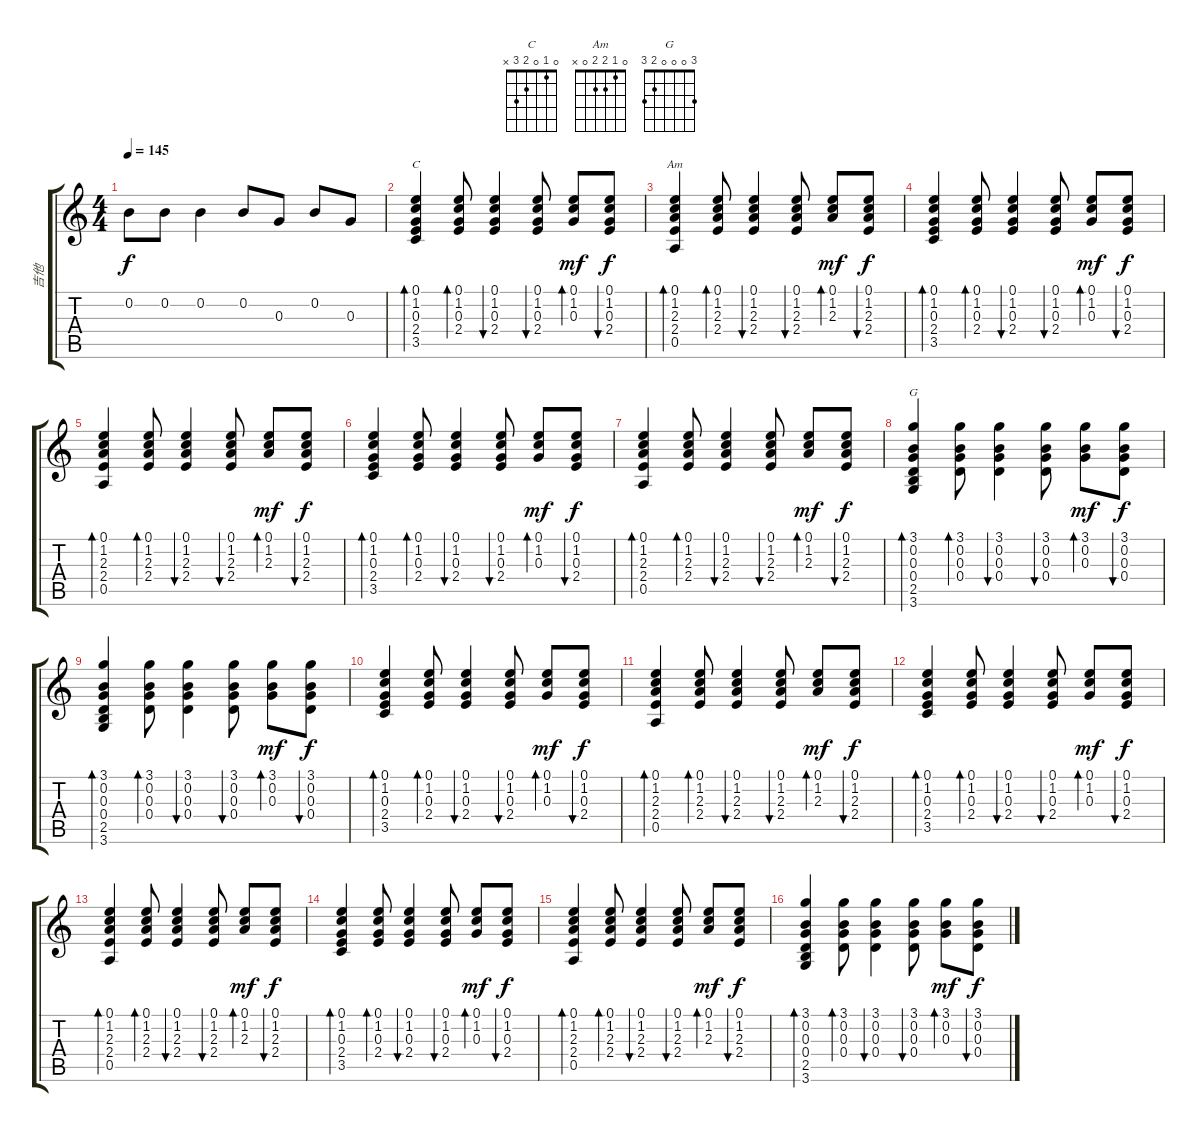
\track ("吉他" "吉他") {instrument overdrivenguitar bank 8}
\staff {score tabs}
\tuning (E4 B3 G3 D3 A2 E2) {hide}
\chord ("C" 0 1 0 2 3 x)
\chord ("Am" 0 1 2 2 0 x)
\chord ("G" 3 0 0 0 2 3)
\ts (4 4)
\tempo 145
\clef g2
\ks c
0.2.8{dy f} 0.2.8 0.2.4 0.2.8 0.3.8 0.2.8 0.3.8 |
(0.1 1.2 0.3 2.4 3.5).4{bd 60 ch "C"} (0.1 1.2 0.3 2.4).8{bd 60} (0.1 1.2 0.3 2.4).4{bu 60} (0.1 1.2 0.3 2.4).8{bu 60} (0.1 1.2 0.3).8{bd 60 dy mf} (0.1 1.2 0.3 2.4).8{bu 60 dy f} |
(0.1 1.2 2.3 2.4 0.5).4{bd 60 ch "Am"} (0.1 1.2 2.3 2.4).8{bd 60} (0.1 1.2 2.3 2.4).4{bu 60} (0.1 1.2 2.3 2.4).8{bu 60} (0.1 1.2 2.3).8{bd 60 dy mf} (0.1 1.2 2.3 2.4).8{bu 60 dy f} |
(0.1 1.2 0.3 2.4 3.5).4{bd 60} (0.1 1.2 0.3 2.4).8{bd 60} (0.1 1.2 0.3 2.4).4{bu 60} (0.1 1.2 0.3 2.4).8{bu 60} (0.1 1.2 0.3).8{bd 60 dy mf} (0.1 1.2 0.3 2.4).8{bu 60 dy f} |
(0.1 1.2 2.3 2.4 0.5).4{bd 60} (0.1 1.2 2.3 2.4).8{bd 60} (0.1 1.2 2.3 2.4).4{bu 60} (0.1 1.2 2.3 2.4).8{bu 60} (0.1 1.2 2.3).8{bd 60 dy mf} (0.1 1.2 2.3 2.4).8{bu 60 dy f} |
(0.1 1.2 0.3 2.4 3.5).4{bd 60} (0.1 1.2 0.3 2.4).8{bd 60} (0.1 1.2 0.3 2.4).4{bu 60} (0.1 1.2 0.3 2.4).8{bu 60} (0.1 1.2 0.3).8{bd 60 dy mf} (0.1 1.2 0.3 2.4).8{bu 60 dy f} |
(0.1 1.2 2.3 2.4 0.5).4{bd 60} (0.1 1.2 2.3 2.4).8{bd 60} (0.1 1.2 2.3 2.4).4{bu 60} (0.1 1.2 2.3 2.4).8{bu 60} (0.1 1.2 2.3).8{bd 60 dy mf} (0.1 1.2 2.3 2.4).8{bu 60 dy f} |
(3.1 0.2 0.3 0.4 2.5 3.6).4{bd 60 ch "G"} (3.1 0.2 0.3 0.4).8{bd 60} (3.1 0.2 0.3 0.4).4{bu 60} (3.1 0.2 0.3 0.4).8{bu 60} (3.1 0.2 0.3).8{bd 60 dy mf} (3.1 0.2 0.3 0.4).8{bu 60 dy f} |
(3.1 0.2 0.3 0.4 2.5 3.6).4{bd 60} (3.1 0.2 0.3 0.4).8{bd 60} (3.1 0.2 0.3 0.4).4{bu 60} (3.1 0.2 0.3 0.4).8{bu 60} (3.1 0.2 0.3).8{bd 60 dy mf} (3.1 0.2 0.3 0.4).8{bu 60 dy f} |
(0.1 1.2 0.3 2.4 3.5).4{bd 60} (0.1 1.2 0.3 2.4).8{bd 60} (0.1 1.2 0.3 2.4).4{bu 60} (0.1 1.2 0.3 2.4).8{bu 60} (0.1 1.2 0.3).8{bd 60 dy mf} (0.1 1.2 0.3 2.4).8{bu 60 dy f} |
(0.1 1.2 2.3 2.4 0.5).4{bd 60} (0.1 1.2 2.3 2.4).8{bd 60} (0.1 1.2 2.3 2.4).4{bu 60} (0.1 1.2 2.3 2.4).8{bu 60} (0.1 1.2 2.3).8{bd 60 dy mf} (0.1 1.2 2.3 2.4).8{bu 60 dy f} |
(0.1 1.2 0.3 2.4 3.5).4{bd 60} (0.1 1.2 0.3 2.4).8{bd 60} (0.1 1.2 0.3 2.4).4{bu 60} (0.1 1.2 0.3 2.4).8{bu 60} (0.1 1.2 0.3).8{bd 60 dy mf} (0.1 1.2 0.3 2.4).8{bu 60 dy f} |
(0.1 1.2 2.3 2.4 0.5).4{bd 60} (0.1 1.2 2.3 2.4).8{bd 60} (0.1 1.2 2.3 2.4).4{bu 60} (0.1 1.2 2.3 2.4).8{bu 60} (0.1 1.2 2.3).8{bd 60 dy mf} (0.1 1.2 2.3 2.4).8{bu 60 dy f} |
(0.1 1.2 0.3 2.4 3.5).4{bd 60} (0.1 1.2 0.3 2.4).8{bd 60} (0.1 1.2 0.3 2.4).4{bu 60} (0.1 1.2 0.3 2.4).8{bu 60} (0.1 1.2 0.3).8{bd 60 dy mf} (0.1 1.2 0.3 2.4).8{bu 60 dy f} |
(0.1 1.2 2.3 2.4 0.5).4{bd 60} (0.1 1.2 2.3 2.4).8{bd 60} (0.1 1.2 2.3 2.4).4{bu 60} (0.1 1.2 2.3 2.4).8{bu 60} (0.1 1.2 2.3).8{bd 60 dy mf} (0.1 1.2 2.3 2.4).8{bu 60 dy f} |
(3.1 0.2 0.3 0.4 2.5 3.6).4{bd 60} (3.1 0.2 0.3 0.4).8{bd 60} (3.1 0.2 0.3 0.4).4{bu 60} (3.1 0.2 0.3 0.4).8{bu 60} (3.1 0.2 0.3).8{bd 60 dy mf} (3.1 0.2 0.3 0.4).8{bu 60 dy f}
